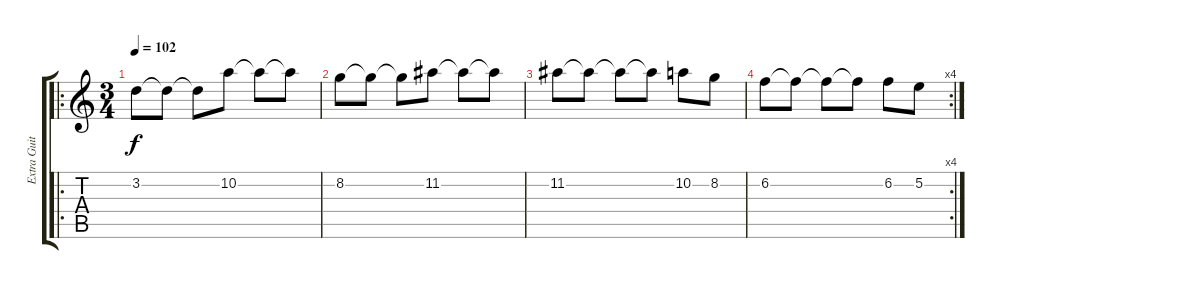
\track ("Extra Guitar" "Extra Guit") {instrument distortionguitar}
\staff {score tabs}
\tuning (E4 B3 G3 D3 A2 E2) {hide}
\ro
\ts (3 4)
\tempo 102
\clef g2
\ks c
3.2.8{dy f} 3.2{t}.8 3.2{t}.8 10.2.8 10.2{t}.8 10.2{t}.8 |
8.2.8 8.2{t}.8 8.2{t}.8 11.2.8 11.2{t}.8 11.2{t}.8 |
11.2.8 11.2{t}.8 11.2{t}.8 11.2{t}.8 10.2.8 8.2.8 |
\rc 4
6.2.8 6.2{t}.8 6.2{t}.8 6.2{t}.8 6.2.8 5.2.8
